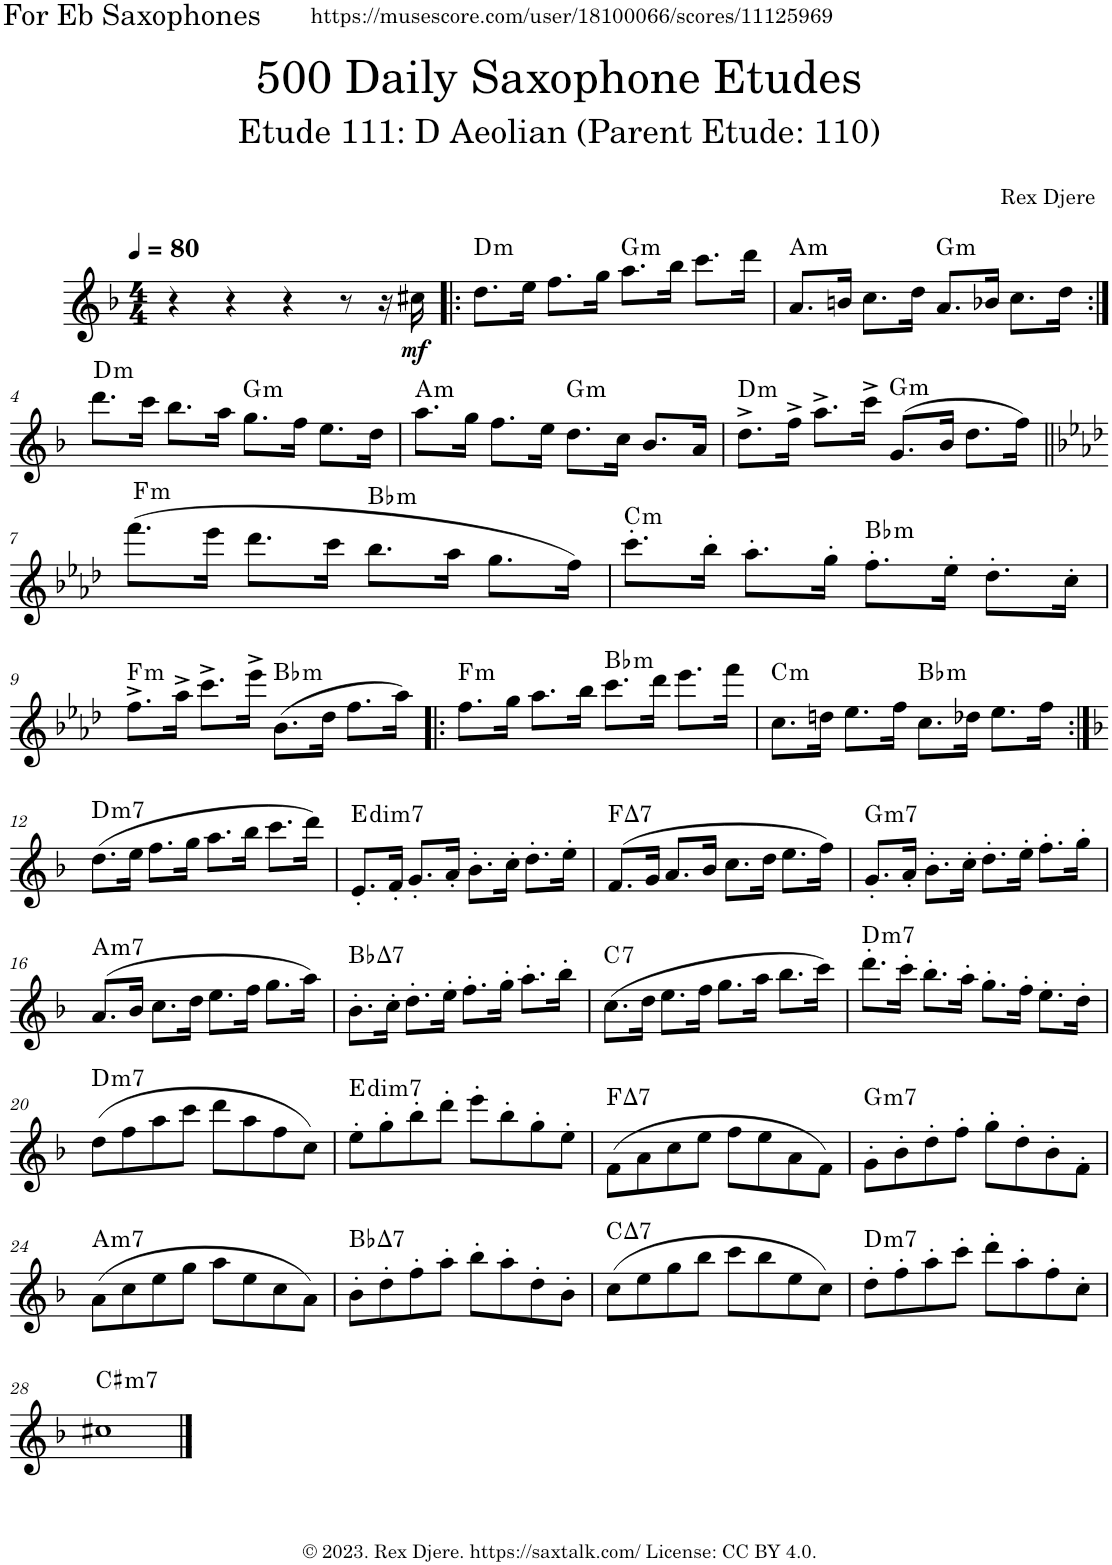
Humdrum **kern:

**kern	**dynam	**harte
*part1	*part1	*part1
*staff1	*staff1	*
*I"Alto Saxophone	*	*
*I'A. Sax.	*	*
*clefG2	*	*
*Trd5c9	*	*
*k[b-]	*	*
*M4/4	*	*
*MM80	*	*
=1	=1	=1
4r	.	.
4r	.	.
4r	.	.
8r	.	.
16r	.	.
!	!LO:DY:b	!
16cc#X\	mf	.
=2!|:	=2!|:	=2!|:
!	!	!LO:H:kt=m
8.dd\L	.	D:min
16ee\Jk	.	.
8.ff\L	.	.
16gg\Jk	.	.
!	!	!LO:H:kt=m
8.aa\L	.	G:min
16bb-\Jk	.	.
8.ccc\L	.	.
16ddd\Jk	.	.
=3	=3	=3
!	!	!LO:H:kt=m
8.a/L	.	A:min
16bn/Jk	.	.
8.cc\L	.	.
16dd\Jk	.	.
!	!	!LO:H:kt=m
8.a/L	.	G:min
16b-X/Jk	.	.
8.cc\L	.	.
16dd\Jk	.	.
!!LO:LB:g=z
=4:|!	=4:|!	=4:|!
!	!	!LO:H:kt=m
8.ddd\L	.	D:min
16ccc\Jk	.	.
8.bb-\L	.	.
16aa\Jk	.	.
!	!	!LO:H:kt=m
8.gg\L	.	G:min
16ff\Jk	.	.
8.ee\L	.	.
16dd\Jk	.	.
=5	=5	=5
!	!	!LO:H:kt=m
8.aa\L	.	A:min
16gg\Jk	.	.
8.ff\L	.	.
16ee\Jk	.	.
!	!	!LO:H:kt=m
8.dd\L	.	G:min
16cc\Jk	.	.
8.b-/L	.	.
16a/Jk	.	.
=6	=6	=6
!	!	!LO:H:kt=m
8.dd^\L	.	D:min
16ff^\Jk	.	.
8.aa^\L	.	.
16ccc^\Jk	.	.
!	!	!LO:H:kt=m
(8.g/L	.	G:min
16b-/Jk	.	.
8.dd\L	.	.
16ff\Jk)	.	.
!!LO:LB:g=z
=7||	=7||	=7||
*k[b-e-a-d-]	*	*
!	!	!LO:H:kt=m
(8.fff\L	.	F:min
16eee-\Jk	.	.
8.ddd-\L	.	.
16ccc\Jk	.	.
!	!	!LO:H:kt=m
8.bb-\L	.	Bb:min
16aa-\Jk	.	.
8.gg\L	.	.
16ff\Jk)	.	.
=8	=8	=8
!	!	!LO:H:kt=m
8.ccc'\L	.	C:min
16bb-'\Jk	.	.
8.aa-'\L	.	.
16gg'\Jk	.	.
!	!	!LO:H:kt=m
8.ff'\L	.	Bb:min
16ee-'\Jk	.	.
8.dd-'\L	.	.
16cc'\Jk	.	.
!!LO:LB:g=z
=9	=9	=9
!	!	!LO:H:kt=m
8.ff^\L	.	F:min
16aa-^\Jk	.	.
8.ccc^\L	.	.
16eee-^\Jk	.	.
!	!	!LO:H:kt=m
(8.b-\L	.	Bb:min
16dd-\Jk	.	.
8.ff\L	.	.
16aa-\Jk)	.	.
=10!|:	=10!|:	=10!|:
!	!	!LO:H:kt=m
8.ff\L	.	F:min
16gg\Jk	.	.
8.aa-\L	.	.
16bb-\Jk	.	.
!	!	!LO:H:kt=m
8.ccc\L	.	Bb:min
16ddd-\Jk	.	.
8.eee-\L	.	.
16fff\Jk	.	.
=11	=11	=11
!	!	!LO:H:kt=m
8.cc\L	.	C:min
16ddn\Jk	.	.
8.ee-\L	.	.
16ff\Jk	.	.
!	!	!LO:H:kt=m
8.cc\L	.	Bb:min
16dd-X\Jk	.	.
8.ee-\L	.	.
16ff\Jk	.	.
!!LO:LB:g=z
=12:|!	=12:|!	=12:|!
*k[b-]	*	*
!	!	!LO:H:kt=m7
(8.dd\L	.	D:min7
16ee\Jk	.	.
8.ff\L	.	.
16gg\Jk	.	.
8.aa\L	.	.
16bb-\Jk	.	.
8.ccc\L	.	.
16ddd\Jk)	.	.
=13	=13	=13
!	!	!LO:H:kt=dim7
8.e'/L	.	E:dim7
16f'/Jk	.	.
8.g'/L	.	.
16a'/Jk	.	.
8.b-'\L	.	.
16cc'\Jk	.	.
8.dd'\L	.	.
16ee'\Jk	.	.
=14	=14	=14
!	!	!LO:H:kt=7
(8.f/L	.	F:maj7
16g/Jk	.	.
8.a/L	.	.
16b-/Jk	.	.
8.cc\L	.	.
16dd\Jk	.	.
8.ee\L	.	.
16ff\Jk)	.	.
=15	=15	=15
!	!	!LO:H:kt=m7
8.g'/L	.	G:min7
16a'/Jk	.	.
8.b-'\L	.	.
16cc'\Jk	.	.
8.dd'\L	.	.
16ee'\Jk	.	.
8.ff'\L	.	.
16gg'\Jk	.	.
!!LO:LB:g=z
=16	=16	=16
!	!	!LO:H:kt=m7
(8.a/L	.	A:min7
16b-/Jk	.	.
8.cc\L	.	.
16dd\Jk	.	.
8.ee\L	.	.
16ff\Jk	.	.
8.gg\L	.	.
16aa\Jk)	.	.
=17	=17	=17
!	!	!LO:H:kt=7
8.b-'\L	.	Bb:maj7
16cc'\Jk	.	.
8.dd'\L	.	.
16ee'\Jk	.	.
8.ff'\L	.	.
16gg'\Jk	.	.
8.aa'\L	.	.
16bb-'\Jk	.	.
=18	=18	=18
!	!	!LO:H:kt=7
(8.cc\L	.	C:7
16dd\Jk	.	.
8.ee\L	.	.
16ff\Jk	.	.
8.gg\L	.	.
16aa\Jk	.	.
8.bb-\L	.	.
16ccc\Jk)	.	.
=19	=19	=19
!	!	!LO:H:kt=m7
8.ddd'\L	.	D:min7
16ccc'\Jk	.	.
8.bb-'\L	.	.
16aa'\Jk	.	.
8.gg'\L	.	.
16ff'\Jk	.	.
8.ee'\L	.	.
16dd'\Jk	.	.
!!LO:LB:g=z
=20	=20	=20
!	!	!LO:H:kt=m7
(8dd\L	.	D:min7
8ff\	.	.
8aa\	.	.
8ccc\J	.	.
8ddd\L	.	.
8aa\	.	.
8ff\	.	.
8cc\J)	.	.
=21	=21	=21
!	!	!LO:H:kt=dim7
8ee'\L	.	E:dim7
8gg'\	.	.
8bb-'\	.	.
8ddd'\J	.	.
8eee'\L	.	.
8bb-'\	.	.
8gg'\	.	.
8ee'\J	.	.
=22	=22	=22
!	!	!LO:H:kt=7
(8f\L	.	F:maj7
8a\	.	.
8cc\	.	.
8ee\J	.	.
8ff\L	.	.
8ee\	.	.
8a\	.	.
8f\J)	.	.
=23	=23	=23
!	!	!LO:H:kt=m7
8g'\L	.	G:min7
8b-'\	.	.
8dd'\	.	.
8ff'\J	.	.
8gg'\L	.	.
8dd'\	.	.
8b-'\	.	.
8f'\J	.	.
!!LO:LB:g=z
=24	=24	=24
!	!	!LO:H:kt=m7
(8a\L	.	A:min7
8cc\	.	.
8ee\	.	.
8gg\J	.	.
8aa\L	.	.
8ee\	.	.
8cc\	.	.
8a\J)	.	.
=25	=25	=25
!	!	!LO:H:kt=7
8b-'\L	.	Bb:maj7
8dd'\	.	.
8ff'\	.	.
8aa'\J	.	.
8bb-'\L	.	.
8aa'\	.	.
8dd'\	.	.
8b-'\J	.	.
=26	=26	=26
!	!	!LO:H:kt=7
(8cc\L	.	C:maj7
8ee\	.	.
8gg\	.	.
8bb-\J	.	.
8ccc\L	.	.
8bb-\	.	.
8ee\	.	.
8cc\J)	.	.
=27	=27	=27
!	!	!LO:H:kt=m7
8dd'\L	.	D:min7
8ff'\	.	.
8aa'\	.	.
8ccc'\J	.	.
8ddd'\L	.	.
8aa'\	.	.
8ff'\	.	.
8cc'\J	.	.
!!LO:LB:g=z
=28	=28	=28
!	!	!LO:H:kt=m7
1cc#X	.	C#:min7
==	==	==
*-	*-	*-
